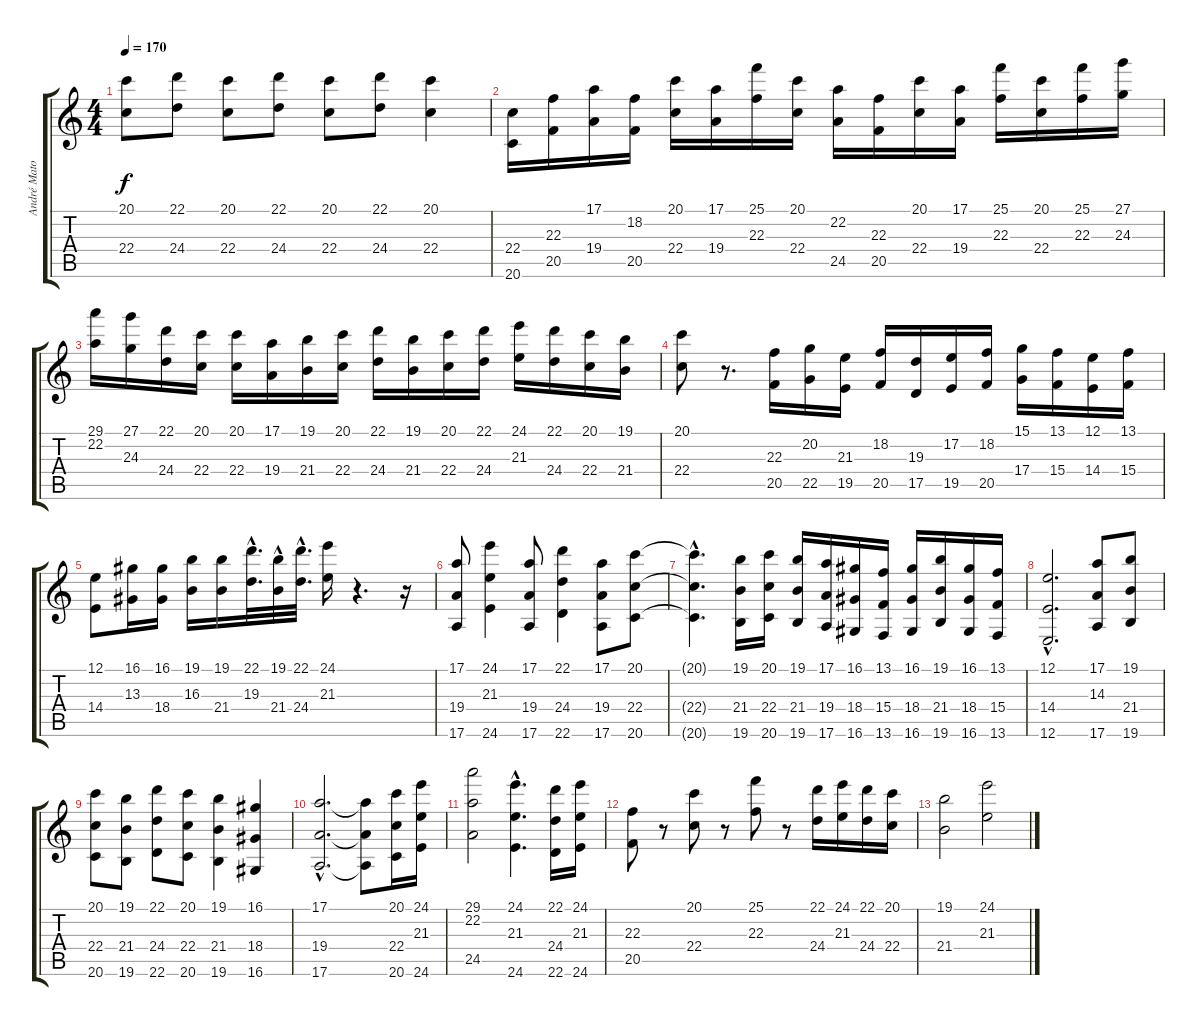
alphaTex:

\track ("André Matos (Teclado)" "André Mato") {instrument stringensemble1}
\staff {score tabs}
\tuning (E4 B3 G3 D3 A2 E2) {hide}
\ts (4 4)
\tempo 170
\clef g2
\ks c
(20.1 22.4).8{dy f} (22.1 24.4).8 (20.1 22.4).8 (22.1 24.4).8 (20.1 22.4).8 (22.1 24.4).8 (20.1 22.4).4 |
(22.4 20.6).16 (22.3 20.5).16 (17.1 19.4).16 (18.2 20.5).16 (20.1 22.4).16 (17.1 19.4).16 (25.1 22.3).16 (20.1 22.4).16 (22.2 24.5).16 (22.3 20.5).16 (20.1 22.4).16 (17.1 19.4).16 (25.1 22.3).16 (20.1 22.4).16 (25.1 22.3).16 (27.1 24.3).16 |
(29.1 22.2).16 (27.1 24.3).16 (22.1 24.4).16 (20.1 22.4).16 (20.1 22.4).16 (17.1 19.4).16 (19.1 21.4).16 (20.1 22.4).16 (22.1 24.4).16 (19.1 21.4).16 (20.1 22.4).16 (22.1 24.4).16 (24.1 21.3).16 (22.1 24.4).16 (20.1 22.4).16 (19.1 21.4).16 |
(20.1 22.4).8 r.8{d} (22.3 20.5).16 (20.2 22.5).16 (21.3 19.5).16 (18.2 20.5).16 (19.3 17.5).16 (17.2 19.5).16 (18.2 20.5).16 (15.1 17.4).16 (13.1 15.4).16 (12.1 14.4).16 (13.1 15.4).16 |
(12.1 14.4).8 (16.1 13.3).16 (16.1 18.4).16 (19.1 16.3).16 (19.1 21.4).16 (22.1{hac} 19.3{hac}).32{d} (19.1{hac} 21.4{hac}).32 (22.1{hac} 24.4{hac}).32{d} (24.1 21.3).16 r.4{d} r.16 |
(17.1 19.4 17.6).8 (24.1 21.3 24.6).4 (17.1 19.4 17.6).8 (22.1 24.4 22.6).4 (17.1 19.4 17.6).8 (20.1 22.4 20.6).8 |
(20.1{hac t} 22.4{hac t} 20.6{hac t}).4{d} (19.1 21.4 19.6).16 (20.1 22.4 20.6).16 (19.1 21.4 19.6).16 (17.1 19.4 17.6).16 (16.1 18.4 16.6).16 (13.1 15.4 13.6).16 (16.1 18.4 16.6).16 (19.1 21.4 19.6).16 (16.1 18.4 16.6).16 (13.1 15.4 13.6).16 |
(12.1{hac} 14.4{hac} 12.6{hac}).2{d} (17.1 14.3 17.6).8 (19.1 21.4 19.6).8 |
(20.1 22.4 20.6).8 (19.1 21.4 19.6).8 (22.1 24.4 22.6).8 (20.1 22.4 20.6).8 (19.1 21.4 19.6).4 (16.1 18.4 16.6).4 |
(17.1{hac} 19.4{hac} 17.6{hac}).2{d} (17.1{t} 19.4{t} 17.6{t}).8 (20.1 22.4 20.6).16 (24.1 21.3 24.6).16 |
(29.1 22.2 24.5).2 (24.1{hac} 21.3{hac} 24.6{hac}).4{d} (22.1 24.4 22.6).16 (24.1 21.3 24.6).16 |
(22.3 20.5).8 r.8 (20.1 22.4).8 r.8 (25.1 22.3).8 r.8 (22.1 24.4).16 (24.1 21.3).16 (22.1 24.4).16 (20.1 22.4).16 |
(19.1 21.4).2 (24.1 21.3).2
